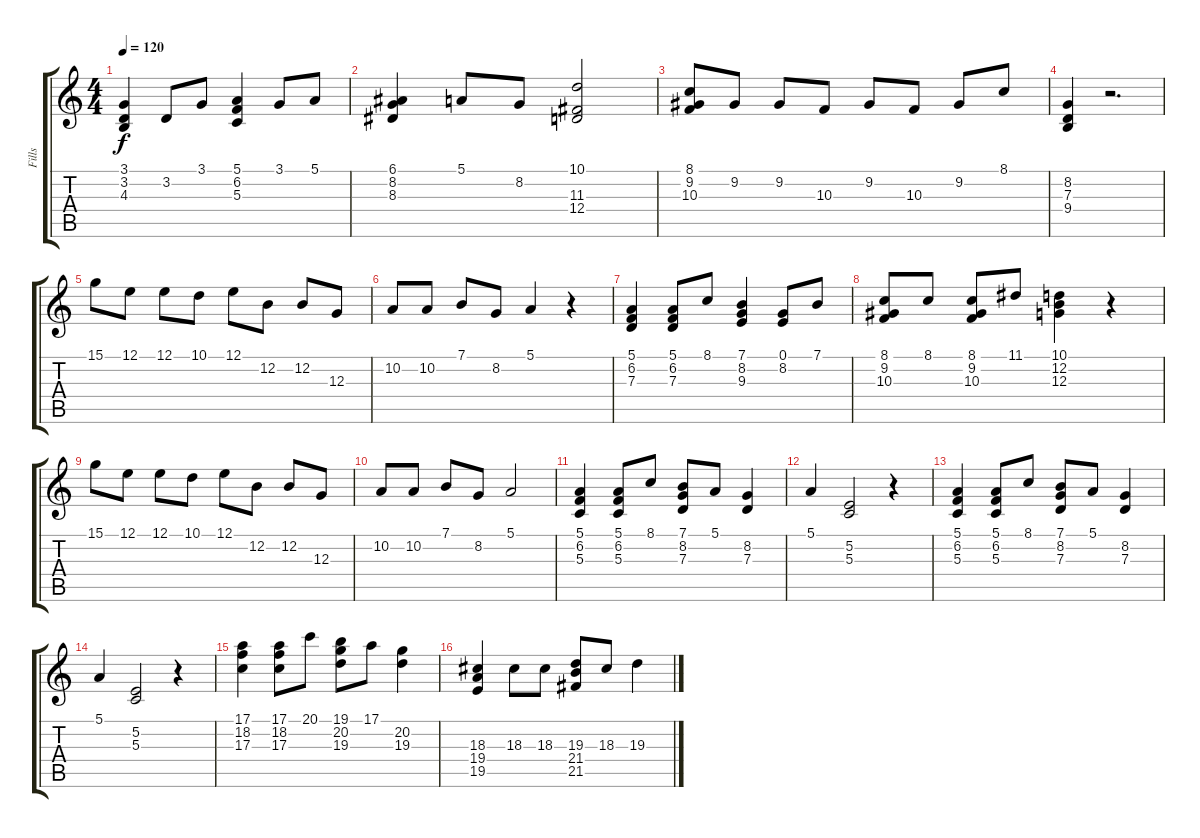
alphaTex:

\track ("Fills" "Fills") {instrument rockorgan}
\staff {score tabs}
\tuning (E4 B3 G3 D3 A2 E2) {hide}
\ts (4 4)
\tempo 120
\clef g2
\ks c
(3.1 3.2 4.3).4{dy f} 3.2.8 3.1.8 (5.1 6.2 5.3).4 3.1.8 5.1.8 |
(6.1 8.2 8.3).4 5.1.8 8.2.8 (10.1 11.3 12.4).2 |
(8.1 9.2 10.3).8 9.2.8 9.2.8 10.3.8 9.2.8 10.3.8 9.2.8 8.1.8 |
(8.2 7.3 9.4).4 r.2{d} |
15.1.8 12.1.8 12.1.8 10.1.8 12.1.8 12.2.8 12.2.8 12.3.8 |
10.2.8 10.2.8 7.1.8 8.2.8 5.1.4 r.4 |
(5.1 6.2 7.3).4 (5.1 6.2 7.3).8 8.1.8 (7.1 8.2 9.3).4 (0.1 8.2).8 7.1.8 |
(8.1 9.2 10.3).8 8.1.8 (8.1 9.2 10.3).8 11.1.8 (10.1 12.2 12.3).4 r.4 |
15.1.8 12.1.8 12.1.8 10.1.8 12.1.8 12.2.8 12.2.8 12.3.8 |
10.2.8 10.2.8 7.1.8 8.2.8 5.1.2 |
(5.1 6.2 5.3).4 (5.1 6.2 5.3).8 8.1.8 (7.1 8.2 7.3).8 5.1.8 (8.2 7.3).4 |
5.1.4 (5.2 5.3).2 r.4 |
(5.1 6.2 5.3).4 (5.1 6.2 5.3).8 8.1.8 (7.1 8.2 7.3).8 5.1.8 (8.2 7.3).4 |
5.1.4 (5.2 5.3).2 r.4 |
(17.1 18.2 17.3).4 (17.1 18.2 17.3).8 20.1.8 (19.1 20.2 19.3).8 17.1.8 (20.2 19.3).4 |
(18.3 19.4 19.5).4 18.3.8 18.3.8 (19.3 21.4 21.5).8 18.3.8 19.3.4
